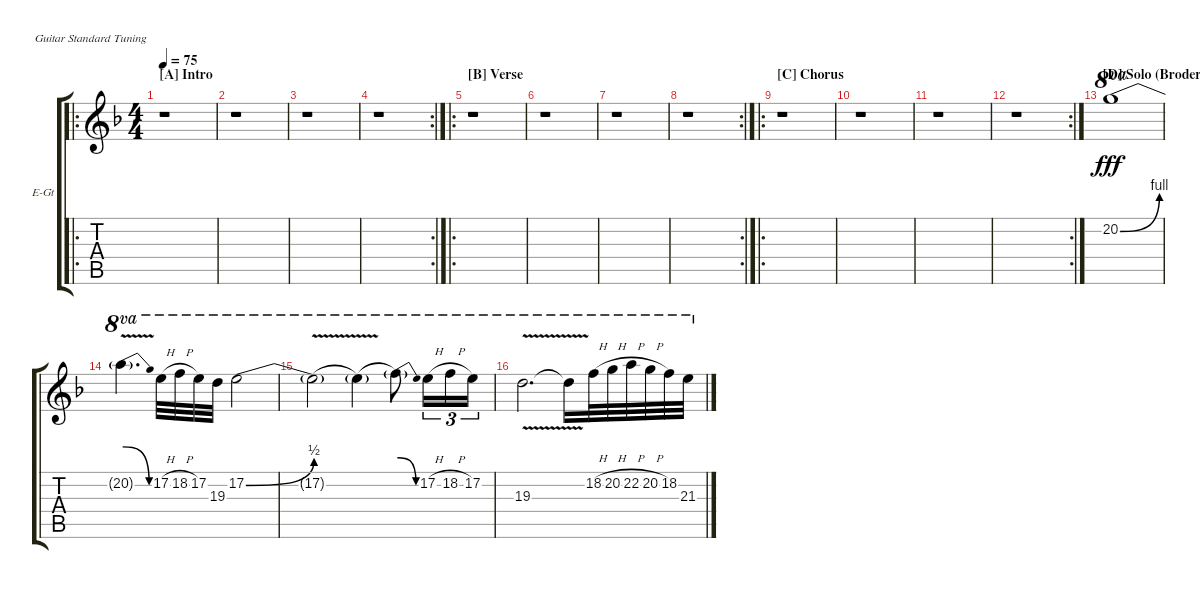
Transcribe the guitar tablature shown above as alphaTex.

\bracketExtendMode groupsimilarinstruments
\firstSystemTrackNameOrientation horizontal
\otherSystemsTrackNameOrientation horizontal
\track ("Lead 2 (Distortion)" "E-Gt") {instrument distortionguitar}
\staff {score tabs}
\tuning (E4 B3 G3 D3 A2 E2)
\ro
\ts (4 4)
\section ("A" "Intro")
\tempo 75
\clef g2
\scale
0.534351
\ks dminor
r.1{dy fff instrument distortionguitar} |
\scale
0.232824 r.1 |
\scale
0.232824 r.1 |
\rc 2
\scale
0.333333 r.1 |
\ro
\section ("B" "Verse")
\scale
0.363184 r.1 |
\scale
0.303483 r.1 |
\scale
0.303483 r.1 |
\rc 2
\scale
0.333333 r.1 |
\ro
\section ("C" "Chorus")
\scale
0.363184 r.1 |
\scale
0.322751 r.1 |
\scale
0.322751 r.1 |
\rc 2
\scale
0.354497 r.1 |
\section ("D" "Solo (Broderick)")
\scale
0.333333 20.2{be (bend 0 0 60 4)}.1{ot 8va} |
\scale
0.333333 20.2{be (release 58.8 4 59.4 0) v t}.4{d ot 8va} 17.2{h}.32{ot 8va} 18.2{h}.32{ot 8va} 17.2.32{ot 8va} 19.3.32{ot 8va} 17.2{be (bend 0 0 59.4 2)}.2{ot 8va} |
\scale
0.333333 17.2{be (hold 0 0 60 0) v t}.2{ot 8va} 17.2{be (hold 0 0 60 0) t}.4{ot 8va} 17.2{be (release 0 2 59.4 0) t}.8{ot 8va} 17.2{h}.16{tu (3 2) ot 8va} 18.2{h}.16{tu (3 2) ot 8va} 17.2.16{tu (3 2) ot 8va} |
19.3{v}.2{d ot 8va} 19.3{v t}.16{ot 8va} 18.2{h}.32{ot 8va} 20.2{h}.32{ot 8va} 22.2{h}.32{ot 8va} 20.2{h}.32{ot 8va} 18.2.32{ot 8va} 21.3.32{ot 8va}
